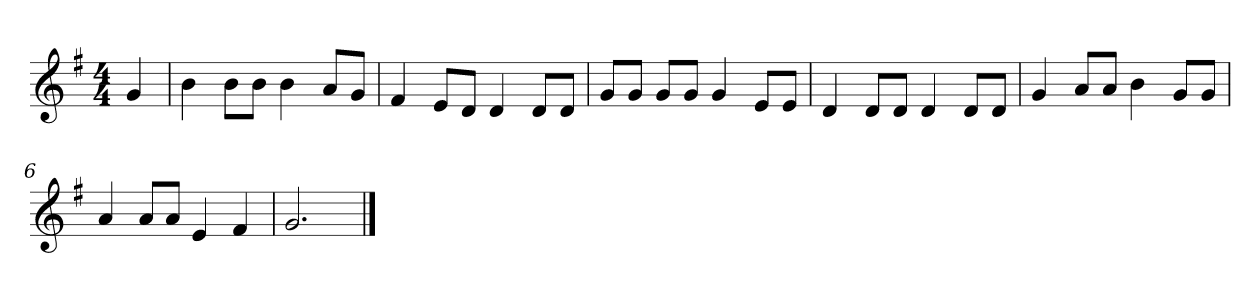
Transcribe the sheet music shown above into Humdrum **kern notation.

**kern
*part1
*staff1
*k[f#]
*M4/4
*MM126
=
4g
=1
4b
8bL
8bJ
4b
8aL
8gJ
=2
4f#
8eL
8dJ
4d
8dL
8dJ
=3
8gL
8gJ
8gL
8gJ
4g
8eL
8eJ
=4
4d
8dL
8dJ
4d
8dL
8dJ
=5
4g
8aL
8aJ
4b
8gL
8gJ
=6
4a
8aL
8aJ
4e
4f#
=7
2.g
==
*-
